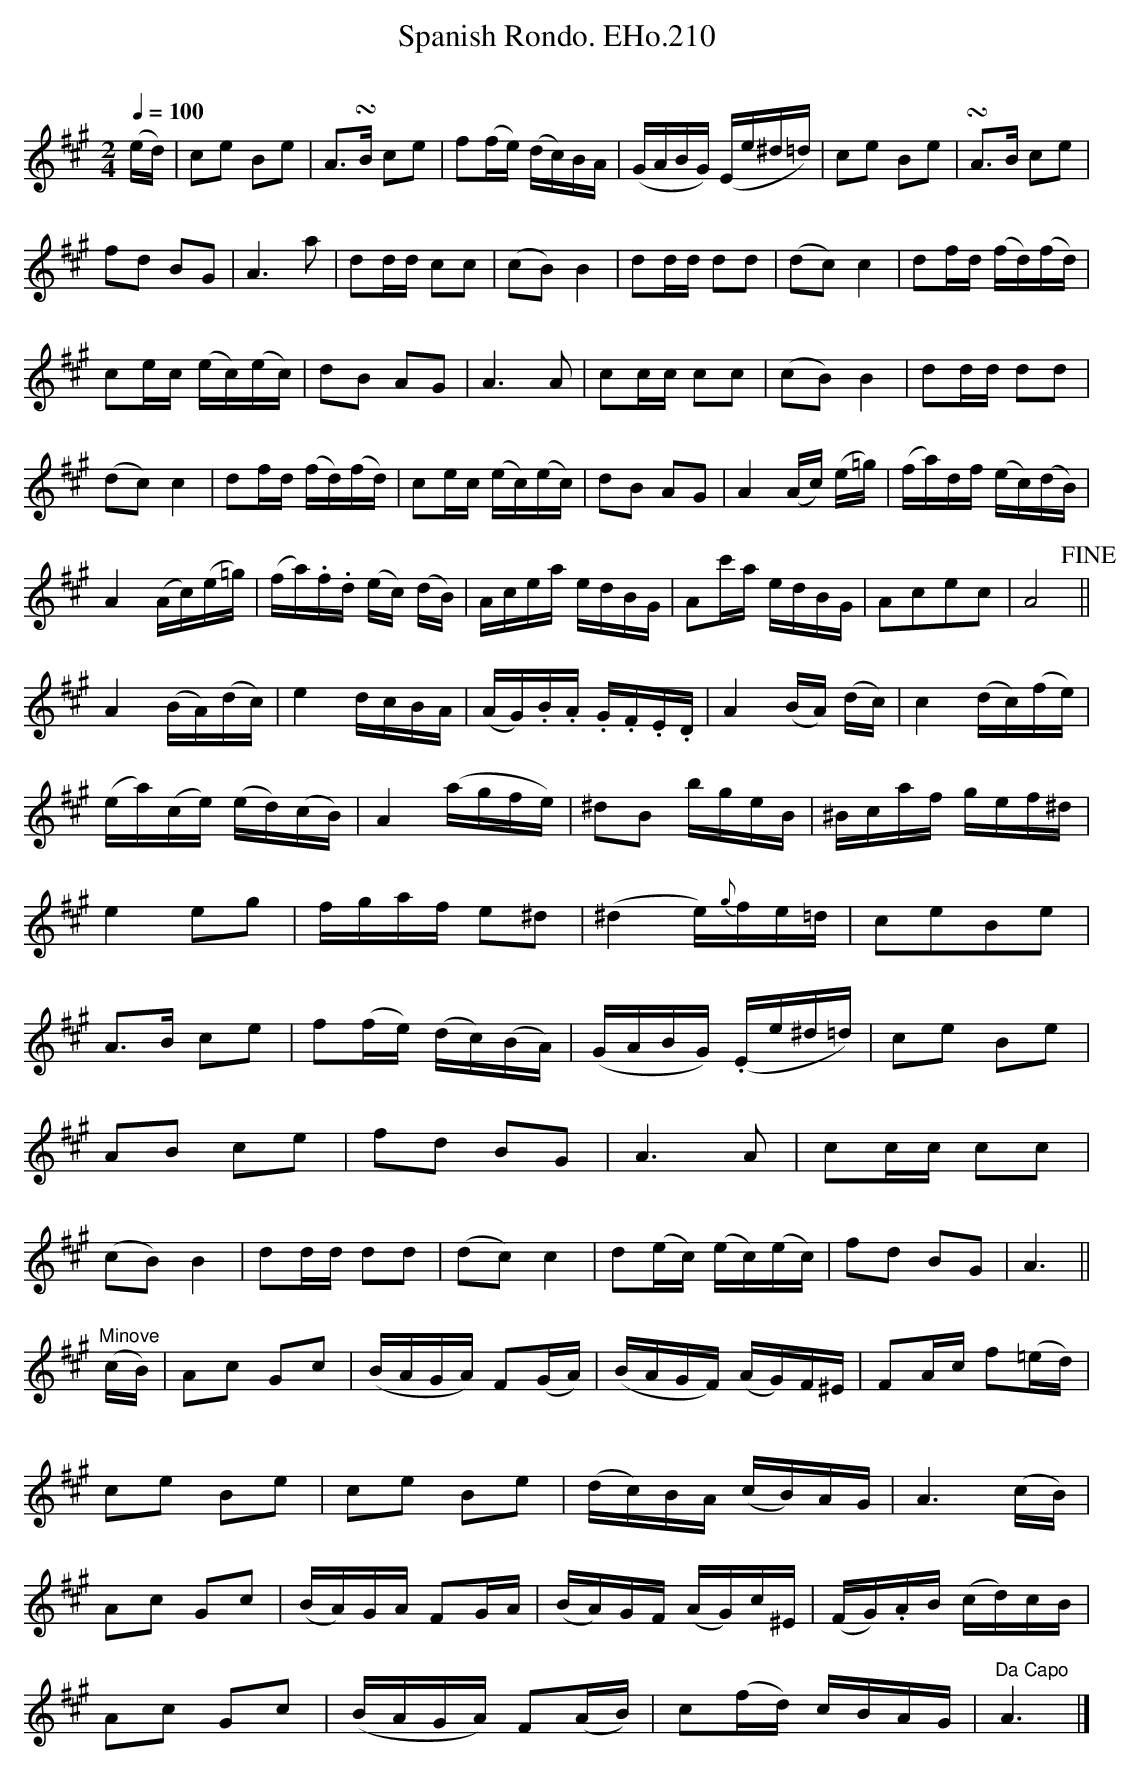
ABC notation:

X:1
T:Spanish Rondo. EHo.210
M:2/4
L:1/8
Q:1/4=100
O:
K:A
(e/d/) | ce Be | A>!turn!B ce | f(f/e/) (d/c/)B/A/ | (G/A/B/G/) (E/e/^d/=d/) |\
ce Be | !turn!A>B ce |
fd BG | A3a |dd/d/ cc | (cB) B2 | dd/d/ dd | (dc)c2 |df/d/ (f/d/)(f/d/) |
ce/c/ (e/c/)(e/c/) | dB AG | A3A|\
cc/c/ cc | (cB)B2 | dd/d/ dd |
(dc) c2 |df/d/ (f/d/)(f/d/) | ce/c/ (e/c/)(e/c/) | dB AG | A2(A/c/) (e/=g/) |\
(f/a/)d/f/ (e/c/)(d/B/) |
A2 (A/c/)(e/=g/) | (f/a/).f/.d/ (e/c/) (d/B/) | A/c/e/a/ e/d/B/G/ |\
Ac'/a/ e/d/B/G/ | Acec | A4 !fine!||
A2(B/A/)(d/c/) |e2d/c/B/A/ | (A/G/).B/.A/ .G/.F/.E/.D/ | A2(B/A/) (d/c/) | c2(d/c/)(f/e/) |
(e/a/)(c/e/) (e/d/)(c/B/) | A2 (a/g/f/e/) | ^dB b/g/e/B/ | ^B/c/a/f/ g/e/f/^d/ |
e2eg | f/g/a/f/ e^d | (^d2e/){g}f/e/=d/ | ceBe |
A>B ce | f(f/e/) (d/c/)(B/A/) | (G/A/B/G/) (.E/e/^d/=d/) | ce Be |
AB ce | fd BG | A3A | cc/c/ cc |
(cB) B2 | dd/d/ dd | (dc) c2 | d(e/c/) (e/c/)(e/c/) |fd BG | A3 ||
"^Minove"(c/B/) | Ac Gc | (B/A/G/A/) F(G/A/) | (B/A/G/F/) (A/G/)F/^E/ | FA/c/ f(=e/d/) |
ce Be | ce Be | (d/c/)B/A/ (c/B/)A/G/ | A3(c/B/) |
Ac Gc | (B/A/)G/A/ FG/A/ | (B/A/)G/F/ (A/G/)c/^E/ | (F/G/).A/B/ (c/d/)c/B/ |
Ac Gc | (B/A/G/A/) F(A/B/) | c(f/d/) c/B/A/G/ | "^Da Capo"A3 |]
